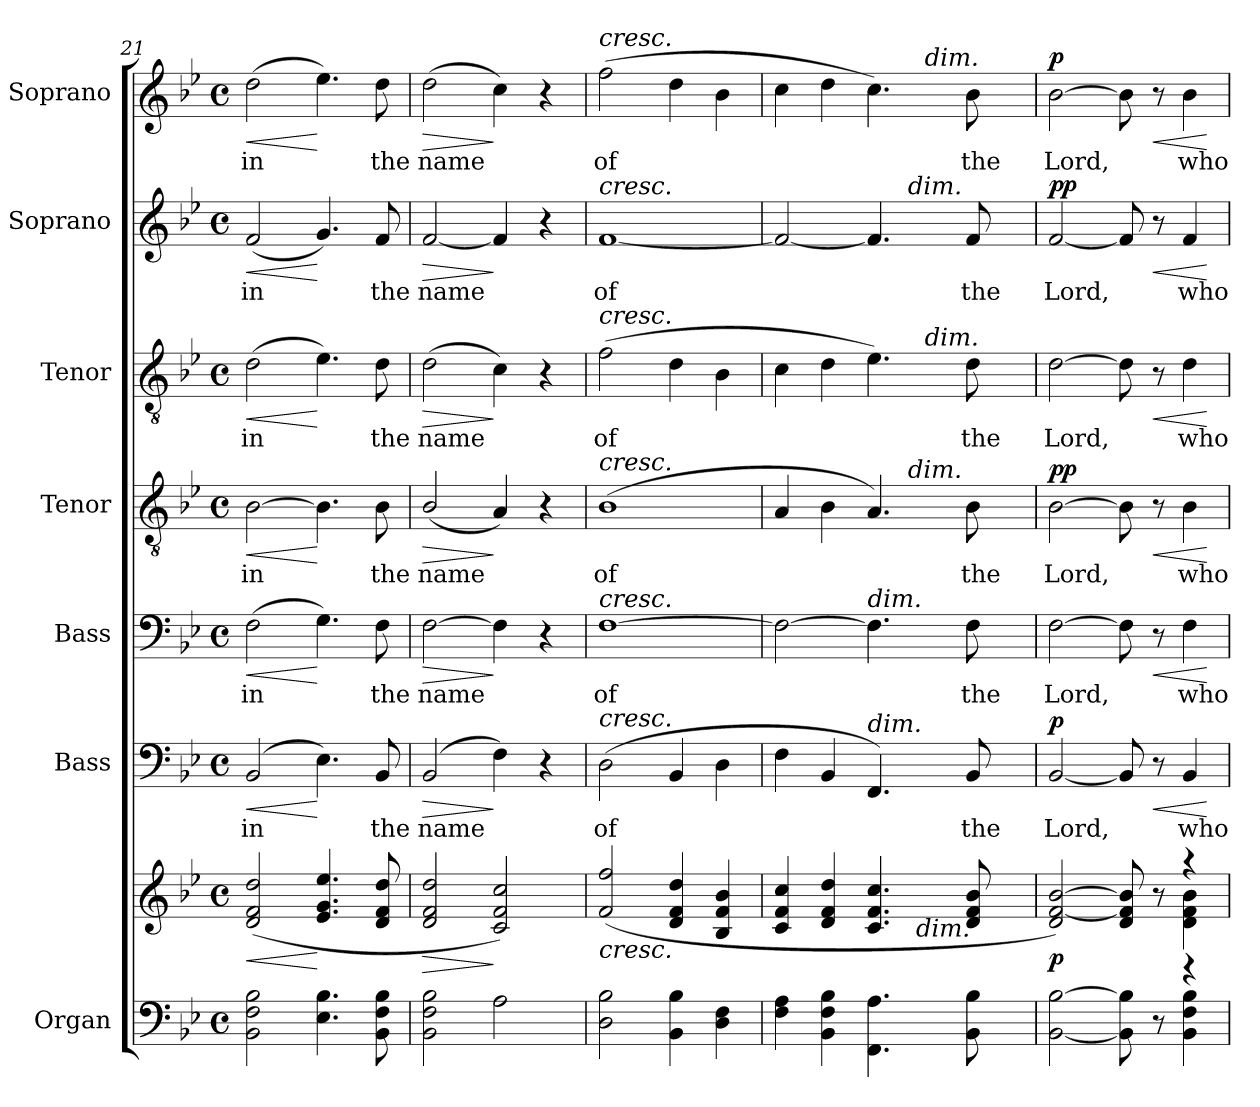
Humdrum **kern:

**kern	**kern	**dynam	**kern	**text	**dynam	**kern	**text	**dynam	**kern	**text	**dynam	**kern	**text	**dynam	**kern	**text	**dynam	**kern	**text	**dynam
*part7	*part7	*part7	*part6	*part6	*part6	*part5	*part5	*part5	*part4	*part4	*part4	*part3	*part3	*part3	*part2	*part2	*part2	*part1	*part1	*part1
*staff8	*staff7	*staff7/8	*staff6	*staff6	*staff6	*staff5	*staff5	*staff5	*staff4	*staff4	*staff4	*staff3	*staff3	*staff3	*staff2	*staff2	*staff2	*staff1	*staff1	*staff1
*I"Organ	*	*	*I"Bass	*	*	*I"Bass	*	*	*I"Tenor	*	*	*I"Tenor	*	*	*I"Soprano	*	*	*I"Soprano	*	*
*I'Org.	*	*	*I'B.	*	*	*I'B.	*	*	*I'T.	*	*	*I'T.	*	*	*I'S.	*	*	*I'S.	*	*
*clefF4	*clefG2	*	*clefF4	*	*	*clefF4	*	*	*clefGv2	*	*	*clefGv2	*	*	*clefG2	*	*	*clefG2	*	*
*	*	*	*	*	*	*	*	*	*ITrd7c12	*	*	*ITrd7c12	*	*	*	*	*	*	*	*
*k[b-e-]	*k[b-e-]	*	*k[b-e-]	*	*	*k[b-e-]	*	*	*k[b-e-]	*	*	*k[b-e-]	*	*	*k[b-e-]	*	*	*k[b-e-]	*	*
*B-:	*B-:	*	*B-:	*	*	*B-:	*	*	*B-:	*	*	*B-:	*	*	*B-:	*	*	*B-:	*	*
*M4/4	*M4/4	*	*M4/4	*	*	*M4/4	*	*	*M4/4	*	*	*M4/4	*	*	*M4/4	*	*	*M4/4	*	*
*met(c)	*met(c)	*	*met(c)	*	*	*met(c)	*	*	*met(c)	*	*	*met(c)	*	*	*met(c)	*	*	*met(c)	*	*
=21	=21	=21	=21	=21	=21	=21	=21	=21	=21	=21	=21	=21	=21	=21	=21	=21	=21	=21	=21	=21
!	!	!LO:HP:b	!	!	!	!	!	!	!	!	!	!	!	!	!	!	!	!	!	!
!	!	!	!	!LO:LY:b:color=#000000	!LO:HP:b	!	!	!	!	!	!	!	!	!	!	!	!	!	!	!
!	!	!	!	!	!	!	!LO:LY:b:color=#000000	!LO:HP:b	!	!	!	!	!	!	!	!	!	!	!	!
!	!	!	!	!	!	!	!	!	!	!LO:LY:b:color=#000000	!LO:HP:b	!	!	!	!	!	!	!	!	!
!	!	!	!	!	!	!	!	!	!	!	!	!	!LO:LY:b:color=#000000	!LO:HP:b	!	!	!	!	!	!
!	!	!	!	!	!	!	!	!	!	!	!	!	!	!	!	!LO:LY:b:color=#000000	!LO:HP:b	!	!	!
!	!	!	!	!	!	!	!	!	!	!	!	!	!	!	!	!	!	!	!LO:LY:b:color=#000000	!LO:HP:b
2BB-i\ 2Fi 2B-i	(2di/ 2fi 2ddi	<	(2BB-i/	in	<	(2Fi\	in	<	[>2BB-i\	in	<	(2Di\	in	<	(2fi/	in	<	(2ddi\	in	<
4.E-i\ 4.B-i	4.e-i/ 4.gi 4.ee-i	[	4.E-i\)	.	[	4.Gi\)	.	[	4.BB-i\]	.	[	4.E-i\)	.	[	4.gi/)	.	[	4.ee-i\)	.	[
!	!	!	!	!LO:LY:b:color=#000000	!	!	!	!	!	!	!	!	!	!	!	!	!	!	!	!
!	!	!	!	!	!	!	!LO:LY:b:color=#000000	!	!	!	!	!	!	!	!	!	!	!	!	!
!	!	!	!	!	!	!	!	!	!	!LO:LY:b:color=#000000	!	!	!	!	!	!	!	!	!	!
!	!	!	!	!	!	!	!	!	!	!	!	!	!LO:LY:b:color=#000000	!	!	!	!	!	!	!
!	!	!	!	!	!	!	!	!	!	!	!	!	!	!	!	!LO:LY:b:color=#000000	!	!	!	!
!	!	!	!	!	!	!	!	!	!	!	!	!	!	!	!	!	!	!	!LO:LY:b:color=#000000	!
8BB-i\ 8Fi 8B-i	8di/ 8fi 8ddi	.	8BB-i/	the	.	8Fi\	the	.	8BB-i\	the	.	8Di\	the	.	8fi/	the	.	8ddi\	the	.
!!LO:PB:g=z
=22	=22	=22	=22	=22	=22	=22	=22	=22	=22	=22	=22	=22	=22	=22	=22	=22	=22	=22	=22	=22
!	!	!LO:HP:b	!	!	!	!	!	!	!	!	!	!	!	!	!	!	!	!	!	!
!	!	!	!	!LO:LY:b:color=#000000	!LO:HP:b	!	!	!	!	!	!	!	!	!	!	!	!	!	!	!
!	!	!	!	!	!	!	!LO:LY:b:color=#000000	!LO:HP:b	!	!	!	!	!	!	!	!	!	!	!	!
!	!	!	!	!	!	!	!	!	!	!LO:LY:b:color=#000000	!LO:HP:b	!	!	!	!	!	!	!	!	!
!	!	!	!	!	!	!	!	!	!	!	!	!	!LO:LY:b:color=#000000	!LO:HP:b	!	!	!	!	!	!
!	!	!	!	!	!	!	!	!	!	!	!	!	!	!	!	!LO:LY:b:color=#000000	!LO:HP:b	!	!	!
!	!	!	!	!	!	!	!	!	!	!	!	!	!	!	!	!	!	!	!LO:LY:b:color=#000000	!LO:HP:b
2BB-i\ 2Fi 2B-i	2di/ 2fi 2ddi	>	(2BB-i/	name	>	[>2Fi\	name	>	(2BB-i/	name	>	(2Di\	name	>	[<2fi/	name	>	(2ddi\	name	>
2Ai\	2ci/ 2fi 2cci)	]	4Fi\)	.	]	4Fi\]	.	]	4AAi/)	.	]	4Ci\)	.	]	4fi/]	.	]	4cci\)	.	]
.	.	.	4r	.	.	4r	.	.	4r	.	.	4r	.	.	4r	.	.	4r	.	.
=23	=23	=23	=23	=23	=23	=23	=23	=23	=23	=23	=23	=23	=23	=23	=23	=23	=23	=23	=23	=23
!	!	!	!	!LO:LY:b:color=#000000	!	!	!	!	!	!	!	!	!	!	!	!	!	!	!	!
!	!	!	!	!	!	!	!LO:LY:b:color=#000000	!	!	!	!	!	!	!	!	!	!	!	!	!
!	!	!	!	!	!	!	!	!	!	!LO:LY:b:color=#000000	!	!	!	!	!	!	!	!	!	!
!	!	!	!	!	!	!	!	!	!	!	!	!	!LO:LY:b:color=#000000	!	!	!	!	!	!	!
!	!	!	!	!	!	!	!	!	!	!	!	!	!	!	!	!LO:LY:b:color=#000000	!	!	!	!
!	!	!	!	!	!	!	!	!	!	!	!	!	!	!	!	!	!	!LO:TX:a:i:t=cresc.	!	!
!	!	!	!	!	!	!	!	!	!	!	!	!	!	!	!LO:TX:a:i:t=cresc.	!	!	!	!	!
!	!	!	!	!	!	!	!	!	!	!	!	!LO:TX:a:i:t=cresc.	!	!	!	!	!	!	!	!
!	!	!	!	!	!	!	!	!	!LO:TX:a:i:t=cresc.	!	!	!	!	!	!	!	!	!	!	!
!	!	!	!	!	!	!LO:TX:a:i:t=cresc.	!	!	!	!	!	!	!	!	!	!	!	!	!	!
!	!	!	!LO:TX:a:i:t=cresc.	!	!	!	!	!	!	!	!	!	!	!	!	!	!	!	!	!
!	!LO:TX:b:i:t=cresc.	!	!	!	!	!	!	!	!	!	!	!	!	!	!	!	!	!	!	!
!	!	!	!	!	!	!	!	!	!	!	!	!	!	!	!	!	!	!	!LO:LY:b:color=#000000	!
2Di\ 2B-i	(2fi/ 2ffi	.	(2Di\	of	.	[>1Fi	of	.	(1BB-i	of	.	(2Fi\	of	.	[<1fi	of	.	(2ffi\	of	.
4BB-i\ 4B-i	4di/ 4fi 4ddi	.	4BB-i/	.	.	.	.	.	.	.	.	4Di\	.	.	.	.	.	4ddi\	.	.
4Di\ 4Fi	4B-i/ 4fi 4b-i	.	4Di\	.	.	.	.	.	.	.	.	4BB-i\	.	.	.	.	.	4b-i\	.	.
=24	=24	=24	=24	=24	=24	=24	=24	=24	=24	=24	=24	=24	=24	=24	=24	=24	=24	=24	=24	=24
*	*^	*	*	*	*	*	*	*	*^	*	*	*^	*	*	*^	*	*	*^	*	*
4Fi\ 4Ai	4ci/ 4fi 4cci	2ryy	.	4Fi\	.	.	2Fi\_>	.	.	4AAi/	2ryy	.	.	4Ci\	2ryy	.	.	2fi/_<	2ryy	.	.	4cci\	2ryy	.	.
4BB-i\ 4Fi 4B-i	4di/ 4fi 4ddi	.	.	4BB-i/	.	.	.	.	.	4BB-i\	.	.	.	4Di\	.	.	.	.	.	.	.	4ddi\	.	.	.
!	!	!	!	!	!	!	!LO:TX:a:i:t=dim.	!	!	!	!	!	!	!	!	!	!	!	!	!	!	!	!	!	!
!	!	!	!	!LO:TX:a:i:t=dim.	!	!	!	!	!	!	!	!	!	!	!	!	!	!	!	!	!	!	!	!	!
4.FFi\ 4.Ai	4.ci/ 4.fi 4.cci	8ryy	.	4.FFi/)	.	.	4.Fi\]	.	.	4.AAi/)	8ryy	.	.	4.E-i\)	8ryy	.	.	4.fi/]	8ryy	.	.	4.cci\)	8ryy	.	.
.	.	64ryy	.	.	.	.	.	.	.	.	64ryy	.	.	.	32ryy	.	.	.	64ryy	.	.	.	32ryy	.	.
.	.	128...ryy	.	.	.	.	.	.	.	.	1024ryy	.	.	.	.	.	.	.	1024ryy	.	.	.	.	.	.
!	!	!	!	!	!	!	!	!	!	!	!	!	!	!	!	!	!	!	!LO:TX:a:i:t=dim.	!	!	!	!	!	!
!	!	!	!	!	!	!	!	!	!	!	!LO:TX:a:i:t=dim.	!	!	!	!	!	!	!	!	!	!	!	!	!	!
.	.	.	.	.	.	.	.	.	.	.	4ryy	.	.	.	.	.	.	.	4ryy	.	.	.	.	.	.
!	!	!LO:TX:b:i:t=dim.	!	!	!	!	!	!	!	!	!	!	!	!	!	!	!	!	!	!	!	!	!	!	!
.	.	4ryy	.	.	.	.	.	.	.	.	.	.	.	.	.	.	.	.	.	.	.	.	.	.	.
.	.	.	.	.	.	.	.	.	.	.	.	.	.	.	128ryy	.	.	.	.	.	.	.	128ryy	.	.
.	.	.	.	.	.	.	.	.	.	.	.	.	.	.	512ryy	.	.	.	.	.	.	.	512ryy	.	.
!	!	!	!	!	!	!	!	!	!	!	!	!	!	!	!	!	!	!	!	!	!	!	!LO:TX:a:i:t=dim.	!	!
!	!	!	!	!	!	!	!	!	!	!	!	!	!	!	!LO:TX:a:i:t=dim.	!	!	!	!	!	!	!	!	!	!
.	.	.	.	.	.	.	.	.	.	.	.	.	.	.	4ryy	.	.	.	.	.	.	.	4ryy	.	.
!	!	!	!	!	!LO:LY:b:color=#000000	!	!	!	!	!	!	!	!	!	!	!	!	!	!	!	!	!	!	!	!
!	!	!	!	!	!	!	!	!LO:LY:b:color=#000000	!	!	!	!	!	!	!	!	!	!	!	!	!	!	!	!	!
!	!	!	!	!	!	!	!	!	!	!	!	!LO:LY:b:color=#000000	!	!	!	!	!	!	!	!	!	!	!	!	!
!	!	!	!	!	!	!	!	!	!	!	!	!	!	!	!	!LO:LY:b:color=#000000	!	!	!	!	!	!	!	!	!
!	!	!	!	!	!	!	!	!	!	!	!	!	!	!	!	!	!	!	!	!LO:LY:b:color=#000000	!	!	!	!	!
!	!	!	!	!	!	!	!	!	!	!	!	!	!	!	!	!	!	!	!	!	!	!	!	!LO:LY:b:color=#000000	!
8BB-i\ 8B-i	8di/ 8fi 8b-i	.	.	8BB-i/	the	.	8Fi\	the	.	8BB-i\	.	the	.	8Di\	.	the	.	8fi/	.	the	.	8b-i\	.	the	.
.	.	.	.	.	.	.	.	.	.	.	16ryy	.	.	.	.	.	.	.	16ryy	.	.	.	.	.	.
.	.	16ryy	.	.	.	.	.	.	.	.	.	.	.	.	.	.	.	.	.	.	.	.	.	.	.
.	.	.	.	.	.	.	.	.	.	.	.	.	.	.	16ryy	.	.	.	.	.	.	.	16ryy	.	.
.	.	.	.	.	.	.	.	.	.	.	32ryy	.	.	.	.	.	.	.	32ryy	.	.	.	.	.	.
.	.	32ryy	.	.	.	.	.	.	.	.	.	.	.	.	.	.	.	.	.	.	.	.	.	.	.
.	.	.	.	.	.	.	.	.	.	.	.	.	.	.	64ryy	.	.	.	.	.	.	.	64ryy	.	.
.	.	.	.	.	.	.	.	.	.	.	128...ryy	.	.	.	.	.	.	.	128...ryy	.	.	.	.	.	.
.	.	.	.	.	.	.	.	.	.	.	.	.	.	.	256.ryy	.	.	.	.	.	.	.	256.ryy	.	.
.	.	1024ryy	.	.	.	.	.	.	.	.	.	.	.	.	.	.	.	.	.	.	.	.	.	.	.
*	*	*	*	*	*	*	*	*	*	*v	*v	*	*	*	*	*	*	*v	*v	*	*	*v	*v	*	*
*	*	*	*	*	*	*	*	*	*	*	*	*	*v	*v	*	*	*	*	*	*	*	*
=25	=25	=25	=25	=25	=25	=25	=25	=25	=25	=25	=25	=25	=25	=25	=25	=25	=25	=25	=25	=25	=25
*^	*	*	*	*	*	*	*	*	*	*	*	*	*	*	*	*	*	*	*	*	*
*	*	*	*	*	*	*	*	*	*	*	*^	*	*	*^	*	*	*^	*	*	*^	*	*
!	!	!	!	!	!	!LO:LY:b:color=#000000	!	!	!	!	!	!	!	!	!	!	!	!	!	!	!	!	!	!	!	!
*	*	*	*	*	*	*	*	*	*	*	*v	*v	*	*	*	*	*	*	*v	*v	*	*	*v	*v	*	*
*	*	*	*	*	*	*	*	*	*	*	*	*	*	*v	*v	*	*	*	*	*	*	*	*
*	*	*	*	*	*	*	*	*	*	*	*^	*	*	*^	*	*	*^	*	*	*^	*	*
!	!	!	!	!	!	!	!	!	!LO:LY:b:color=#000000	!	!	!	!	!	!	!	!	!	!	!	!	!	!	!	!	!
*	*	*	*	*	*	*	*	*	*	*	*v	*v	*	*	*	*	*	*	*v	*v	*	*	*v	*v	*	*
*	*	*	*	*	*	*	*	*	*	*	*	*	*	*v	*v	*	*	*	*	*	*	*	*
*	*	*	*	*	*	*	*	*	*	*	*^	*	*	*^	*	*	*^	*	*	*^	*	*
!	!	!	!	!	!	!	!	!	!	!	!	!	!LO:LY:b:color=#000000	!	!	!	!	!	!	!	!	!	!	!	!	!
*	*	*	*	*	*	*	*	*	*	*	*v	*v	*	*	*	*	*	*	*v	*v	*	*	*v	*v	*	*
*	*	*	*	*	*	*	*	*	*	*	*	*	*	*v	*v	*	*	*	*	*	*	*	*
*	*	*	*	*	*	*	*	*	*	*	*^	*	*	*^	*	*	*^	*	*	*^	*	*
!	!	!	!	!	!	!	!	!	!	!	!	!	!	!	!	!	!LO:LY:b:color=#000000	!	!	!	!	!	!	!	!	!
*	*	*	*	*	*	*	*	*	*	*	*v	*v	*	*	*	*	*	*	*v	*v	*	*	*v	*v	*	*
*	*	*	*	*	*	*	*	*	*	*	*	*	*	*v	*v	*	*	*	*	*	*	*	*
*	*	*	*	*	*	*	*	*	*	*	*^	*	*	*^	*	*	*^	*	*	*^	*	*
!	!	!	!	!	!	!	!	!	!	!	!	!	!	!	!	!	!	!	!	!	!LO:LY:b:color=#000000	!	!	!	!	!
*	*	*	*	*	*	*	*	*	*	*	*v	*v	*	*	*	*	*	*	*v	*v	*	*	*v	*v	*	*
*	*	*	*	*	*	*	*	*	*	*	*	*	*	*v	*v	*	*	*	*	*	*	*	*
*	*	*	*	*	*	*	*	*	*	*	*^	*	*	*^	*	*	*^	*	*	*^	*	*
!	!	!	!	!	!	!	!	!	!	!	!	!	!	!	!	!	!	!	!	!	!	!	!	!	!LO:LY:b:color=#000000	!
*	*	*	*	*	*	*	*	*	*	*	*v	*v	*	*	*	*	*	*	*v	*v	*	*	*v	*v	*	*
*	*	*	*	*	*	*	*	*	*	*	*	*	*	*v	*v	*	*	*	*	*	*	*	*
[<2BB-i\ [>2B-i	2.ryy	2di/ [<2fi [>2b-i)	2.ryy	p	[<2BB-i/	Lord,	p	[>2Fi\	Lord,	.	[>2BB-i\	Lord,	p p	[>2Di\	Lord,	.	[<2fi/	Lord,	p p	[>2b-i\	Lord,	p
8BB-i\] 8B-i]	.	8di/ 8fi] 8b-i]	.	.	8BB-i/]	.	.	8Fi\]	.	.	8BB-i\]	.	.	8Di\]	.	.	8fi/]	.	.	8b-i\]	.	.
!	!	!	!	!	!	!	!LO:HP:b	!	!	!LO:HP:b	!	!	!LO:HP:b	!	!	!LO:HP:b	!	!	!LO:HP:b	!	!	!LO:HP:b
8r	.	8r	.	.	8r	.	<	8r	.	<	8r	.	<	8r	.	<	8r	.	<	8r	.	<
!	!	!	!	!	!	!LO:LY:b:color=#000000	!	!	!	!	!	!	!	!	!	!	!	!	!	!	!	!
!	!	!	!	!	!	!	!	!	!LO:LY:b:color=#000000	!	!	!	!	!	!	!	!	!	!	!	!	!
!	!	!	!	!	!	!	!	!	!	!	!	!LO:LY:b:color=#000000	!	!	!	!	!	!	!	!	!	!
!	!	!	!	!	!	!	!	!	!	!	!	!	!	!	!LO:LY:b:color=#000000	!	!	!	!	!	!	!
!	!	!	!	!	!	!	!	!	!	!	!	!	!	!	!	!	!	!LO:LY:b:color=#000000	!	!	!	!
!	!	!	!	!	!	!	!	!	!	!	!	!	!	!	!	!	!	!	!	!	!LO:LY:b:color=#000000	!
4r	4BB-i\ 4Fi 4B-i	4r	4di\ 4fi 4b-i	.	4BB-i/	who	.	4Fi\	who	.	4BB-i\	who	.	4Di\	who	.	4fi/	who	.	4b-i\	who	.
*v	*v	*	*	*	*	*	*	*	*	*	*	*	*	*	*	*	*	*	*	*	*	*
*	*v	*v	*	*	*	*	*	*	*	*	*	*	*	*	*	*	*	*	*	*	*
.	.	.	.	.	[	.	.	[	.	.	[	.	.	[	.	.	[	.	.	[
=	=	=	=	=	=	=	=	=	=	=	=	=	=	=	=	=	=	=	=	=
*-	*-	*-	*-	*-	*-	*-	*-	*-	*-	*-	*-	*-	*-	*-	*-	*-	*-	*-	*-	*-
